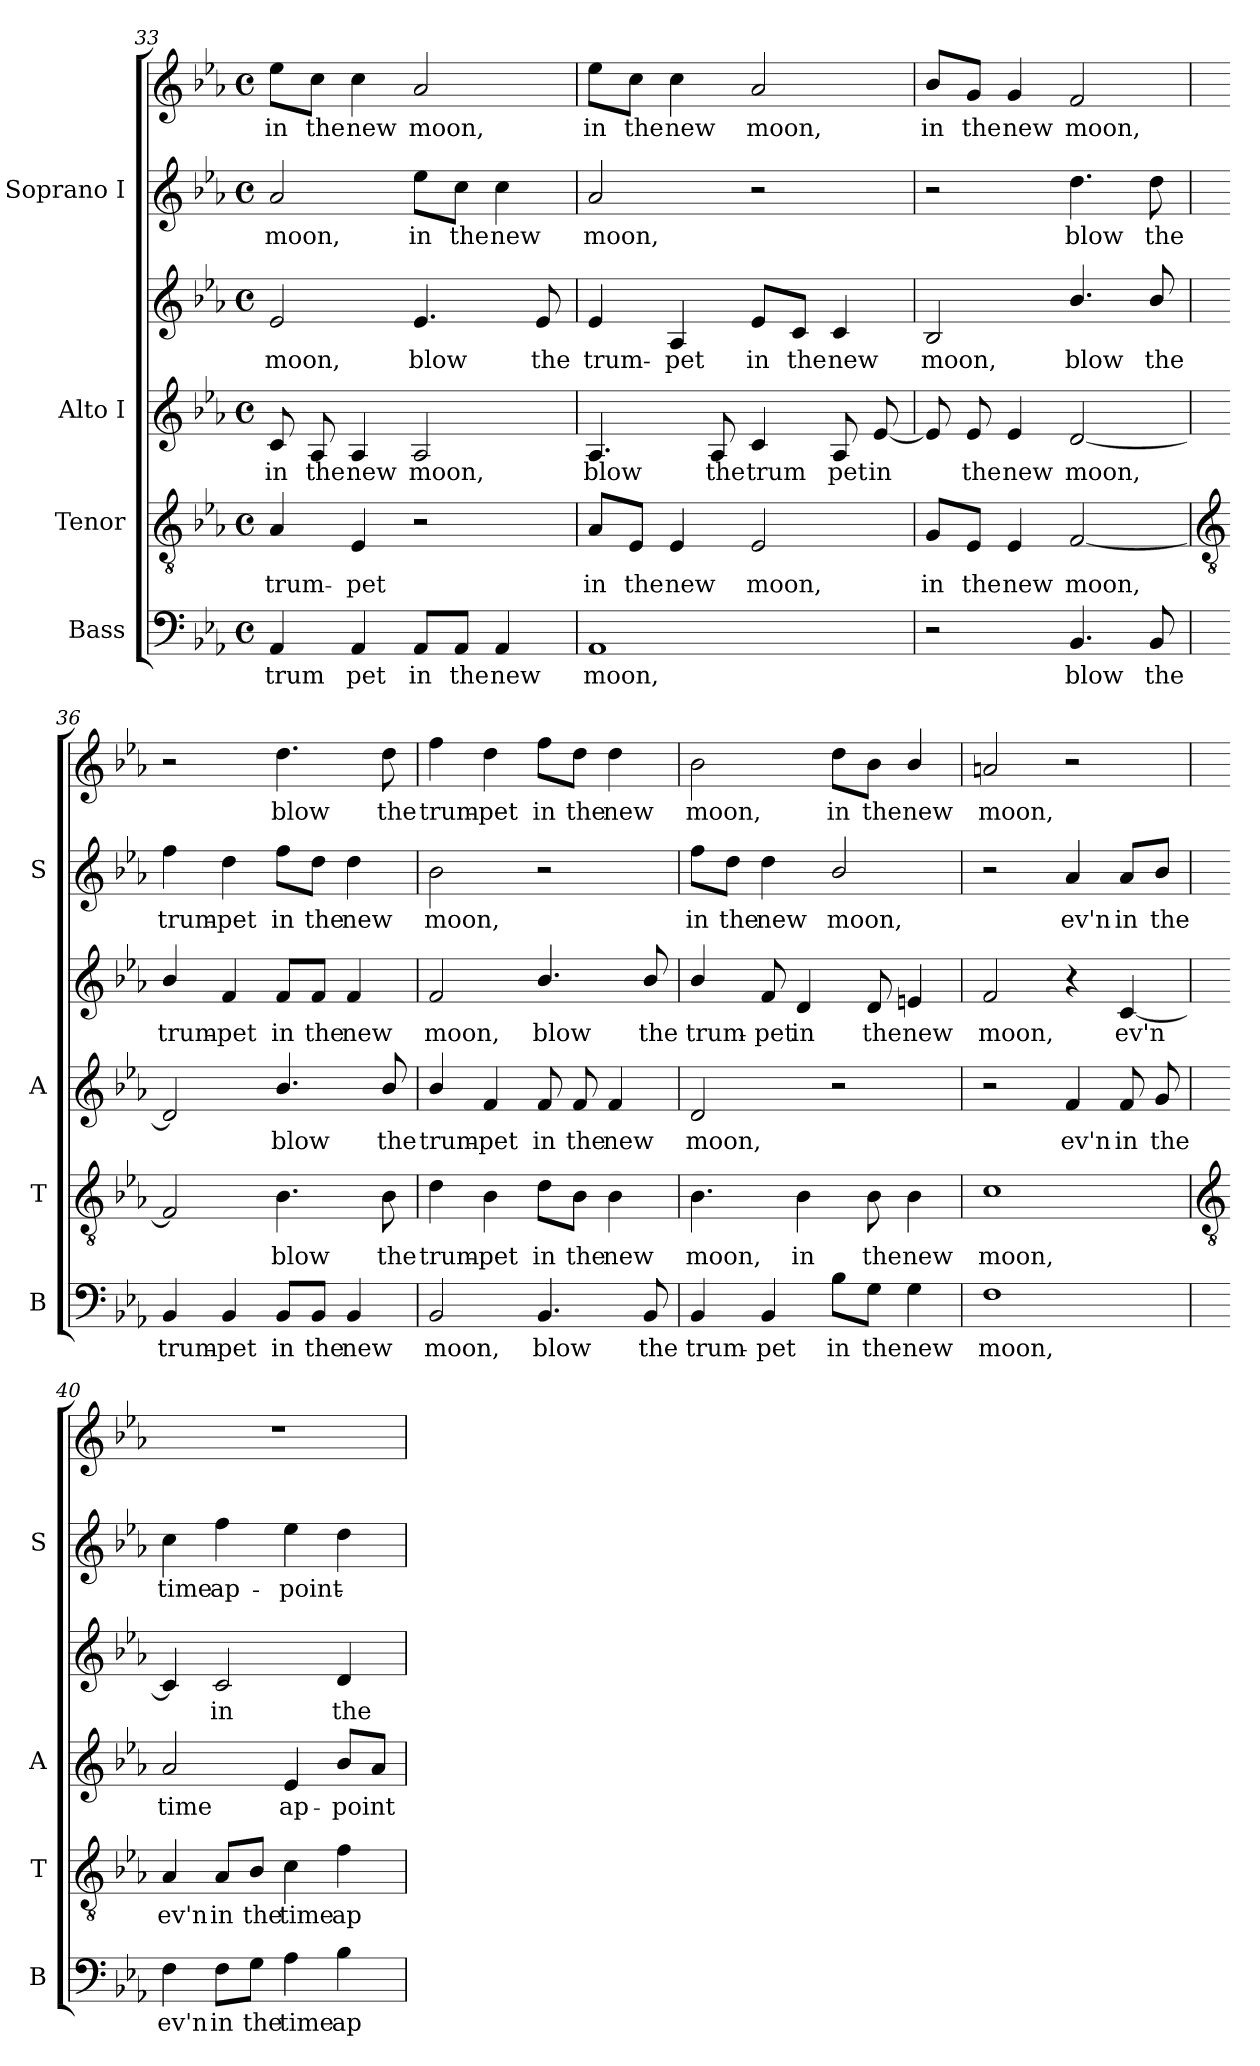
**kern	**text	**kern	**text	**kern	**text	**kern	**text	**kern	**text	**kern	**text
*part4	*part4	*part3	*part3	*part2	*part2	*part2	*part2	*part1	*part1	*part1	*part1
*staff6	*staff6	*staff5	*staff5	*staff4	*staff4	*staff3	*staff3	*staff2	*staff2	*staff1	*staff1
*I"Bass	*	*I"Tenor	*	*I"Alto I	*	*	*	*I"Soprano I	*	*	*
*I'B	*	*I'T	*	*I'A	*	*	*	*I'S	*	*	*
!!LO:LB:g=z
*clefF4	*	*clefGv2	*	*clefG2	*	*clefG2	*	*clefG2	*	*clefG2	*
*k[b-e-a-]	*	*k[b-e-a-]	*	*k[b-e-a-]	*	*k[b-e-a-]	*	*k[b-e-a-]	*	*k[b-e-a-]	*
*E-:	*	*E-:	*	*E-:	*	*E-:	*	*E-:	*	*E-:	*
*M4/4	*	*M4/4	*	*M4/4	*	*M4/4	*	*M4/4	*	*M4/4	*
*met(c)	*	*met(c)	*	*met(c)	*	*met(c)	*	*met(c)	*	*met(c)	*
=33	=33	=33	=33	=33	=33	=33	=33	=33	=33	=33	=33
!	!LO:LY:b	!	!LO:LY:b	!	!LO:LY:b	!	!LO:LY:b	!	!LO:LY:b	!	!LO:LY:b
4AA-	trum	4A-	trum-	8c	in	2e-	moon,	2a-	moon,	8ee-\L	in
!	!	!	!	!	!LO:LY:b	!	!	!	!	!	!LO:LY:b
.	.	.	.	8A-	the	.	.	.	.	8cc\J	the
!	!LO:LY:b	!	!LO:LY:b	!	!LO:LY:b	!	!	!	!	!	!LO:LY:b
4AA-	pet	4E-	-pet	4A-	new	.	.	.	.	4cc	new
!	!LO:LY:b	!	!	!	!LO:LY:b	!	!LO:LY:b	!	!LO:LY:b	!	!LO:LY:b
8AA-/L	in	2r	.	2A-	moon,	4.e-	blow	8ee-\L	in	2a-	moon,
!	!LO:LY:b	!	!	!	!	!	!	!	!LO:LY:b	!	!
8AA-/J	the	.	.	.	.	.	.	8cc\J	the	.	.
!	!LO:LY:b	!	!	!	!	!	!	!	!LO:LY:b	!	!
4AA-	new	.	.	.	.	.	.	4cc	new	.	.
!	!	!	!	!	!	!	!LO:LY:b	!	!	!	!
.	.	.	.	.	.	8e-	the	.	.	.	.
=34	=34	=34	=34	=34	=34	=34	=34	=34	=34	=34	=34
!	!LO:LY:b	!	!LO:LY:b	!	!LO:LY:b	!	!LO:LY:b	!	!LO:LY:b	!	!LO:LY:b
1AA-	moon,	8A-/L	in	4.A-	blow	4e-	trum-	2a-	moon,	8ee-\L	in
!	!	!	!LO:LY:b	!	!	!	!	!	!	!	!LO:LY:b
.	.	8E-/J	the	.	.	.	.	.	.	8cc\J	the
!	!	!	!LO:LY:b	!	!	!	!LO:LY:b	!	!	!	!LO:LY:b
.	.	4E-	new	.	.	4A-	-pet	.	.	4cc	new
!	!	!	!	!	!LO:LY:b	!	!	!	!	!	!
.	.	.	.	8A-	the	.	.	.	.	.	.
!	!	!	!LO:LY:b	!	!LO:LY:b	!	!LO:LY:b	!	!	!	!LO:LY:b
.	.	2E-	moon,	4c	trum	8e-/L	in	2r	.	2a-	moon,
!	!	!	!	!	!	!	!LO:LY:b	!	!	!	!
.	.	.	.	.	.	8c/J	the	.	.	.	.
!	!	!	!	!	!LO:LY:b	!	!LO:LY:b	!	!	!	!
.	.	.	.	8A-	pet	4c	new	.	.	.	.
!	!	!	!	!	!LO:LY:b	!	!	!	!	!	!
.	.	.	.	[8e-	in	.	.	.	.	.	.
=35	=35	=35	=35	=35	=35	=35	=35	=35	=35	=35	=35
!	!	!	!LO:LY:b	!	!	!	!LO:LY:b	!	!	!	!LO:LY:b
2r	.	8G/L	in	8e-]	.	2B-	moon,	2r	.	8b-/L	in
!	!	!	!LO:LY:b	!	!LO:LY:b	!	!	!	!	!	!LO:LY:b
.	.	8E-/J	the	8e-	the	.	.	.	.	8g/J	the
!	!	!	!LO:LY:b	!	!LO:LY:b	!	!	!	!	!	!LO:LY:b
.	.	4E-	new	4e-	new	.	.	.	.	4g	new
!	!LO:LY:b	!	!LO:LY:b	!	!LO:LY:b	!	!LO:LY:b	!	!LO:LY:b	!	!LO:LY:b
4.BB-	blow	[2F	moon,	[2d	moon,	4.b-/	blow	4.dd	blow	2f	moon,
!	!LO:LY:b	!	!	!	!	!	!LO:LY:b	!	!LO:LY:b	!	!
8BB-	the	.	.	.	.	8b-/	the	8dd	the	.	.
!!LO:LB:g=z
=36	=36	=36	=36	=36	=36	=36	=36	=36	=36	=36	=36
*	*	*clefGv2	*	*	*	*	*	*	*	*	*
!	!LO:LY:b	!	!	!	!	!	!LO:LY:b	!	!LO:LY:b	!	!
4BB-	trum-	2F]	.	2d]	.	4b-/	trum-	4ff	trum-	2r	.
!	!LO:LY:b	!	!	!	!	!	!LO:LY:b	!	!LO:LY:b	!	!
4BB-	-pet	.	.	.	.	4f	-pet	4dd	-pet	.	.
!	!LO:LY:b	!	!LO:LY:b	!	!LO:LY:b	!	!LO:LY:b	!	!LO:LY:b	!	!LO:LY:b
8BB-/L	in	4.B-	blow	4.b-/	blow	8f/L	in	8ff\L	in	4.dd	blow
!	!LO:LY:b	!	!	!	!	!	!LO:LY:b	!	!LO:LY:b	!	!
8BB-/J	the	.	.	.	.	8f/J	the	8dd\J	the	.	.
!	!LO:LY:b	!	!	!	!	!	!LO:LY:b	!	!LO:LY:b	!	!
4BB-	new	.	.	.	.	4f	new	4dd	new	.	.
!	!	!	!LO:LY:b	!	!LO:LY:b	!	!	!	!	!	!LO:LY:b
.	.	8B-	the	8b-/	the	.	.	.	.	8dd	the
=37	=37	=37	=37	=37	=37	=37	=37	=37	=37	=37	=37
!	!LO:LY:b	!	!LO:LY:b	!	!LO:LY:b	!	!LO:LY:b	!	!LO:LY:b	!	!LO:LY:b
2BB-	moon,	4d	trum-	4b-/	trum-	2f	moon,	2b-	moon,	4ff	trum-
!	!	!	!LO:LY:b	!	!LO:LY:b	!	!	!	!	!	!LO:LY:b
.	.	4B-	-pet	4f	-pet	.	.	.	.	4dd	-pet
!	!LO:LY:b	!	!LO:LY:b	!	!LO:LY:b	!	!LO:LY:b	!	!	!	!LO:LY:b
4.BB-	blow	8d\L	in	8f	in	4.b-/	blow	2r	.	8ff\L	in
!	!	!	!LO:LY:b	!	!LO:LY:b	!	!	!	!	!	!LO:LY:b
.	.	8B-\J	the	8f	the	.	.	.	.	8dd\J	the
!	!	!	!LO:LY:b	!	!LO:LY:b	!	!	!	!	!	!LO:LY:b
.	.	4B-	new	4f	new	.	.	.	.	4dd	new
!	!LO:LY:b	!	!	!	!	!	!LO:LY:b	!	!	!	!
8BB-	the	.	.	.	.	8b-/	the	.	.	.	.
=38	=38	=38	=38	=38	=38	=38	=38	=38	=38	=38	=38
!	!LO:LY:b	!	!LO:LY:b	!	!LO:LY:b	!	!LO:LY:b	!	!LO:LY:b	!	!LO:LY:b
4BB-	trum-	4.B-	moon,	2d	moon,	4b-/	trum-	8ff\L	in	2b-	moon,
!	!	!	!	!	!	!	!	!	!LO:LY:b	!	!
.	.	.	.	.	.	.	.	8dd\J	the	.	.
!	!LO:LY:b	!	!	!	!	!	!LO:LY:b	!	!LO:LY:b	!	!
4BB-	-pet	.	.	.	.	8f	-pet	4dd	new	.	.
!	!	!	!LO:LY:b	!	!	!	!LO:LY:b	!	!	!	!
.	.	4B-	in	.	.	4d	in	.	.	.	.
!	!LO:LY:b	!	!	!	!	!	!	!	!LO:LY:b	!	!LO:LY:b
8B-\L	in	.	.	2r	.	.	.	2b-/	moon,	8dd\L	in
!	!LO:LY:b	!	!LO:LY:b	!	!	!	!LO:LY:b	!	!	!	!LO:LY:b
8G\J	the	8B-	the	.	.	8d	the	.	.	8b-\J	the
!	!LO:LY:b	!	!LO:LY:b	!	!	!	!LO:LY:b	!	!	!	!LO:LY:b
4G	new	4B-	new	.	.	4en	new	.	.	4b-/	new
=39	=39	=39	=39	=39	=39	=39	=39	=39	=39	=39	=39
!	!LO:LY:b	!	!LO:LY:b	!	!	!	!LO:LY:b	!	!	!	!LO:LY:b
1F	moon,	1c	moon,	2r	.	2f	moon,	2r	.	2an	moon,
!	!	!	!	!	!LO:LY:b	!	!	!	!LO:LY:b	!	!
.	.	.	.	4f	ev'n	4r	.	4a-	ev'n	2r	.
!	!	!	!	!	!LO:LY:b	!	!LO:LY:b	!	!LO:LY:b	!	!
.	.	.	.	8f	in	[4c	ev'n	8a-/L	in	.	.
!	!	!	!	!	!LO:LY:b	!	!	!	!LO:LY:b	!	!
.	.	.	.	8g	the	.	.	8b-/J	the	.	.
!!LO:LB:g=z
=40	=40	=40	=40	=40	=40	=40	=40	=40	=40	=40	=40
*	*	*clefGv2	*	*	*	*	*	*	*	*	*
!	!LO:LY:b	!	!LO:LY:b	!	!LO:LY:b	!	!	!	!LO:LY:b	!	!
4F	ev'n	4A-	ev'n	2a-	time	4c]	.	4cc	time	1r	.
!	!LO:LY:b	!	!LO:LY:b	!	!	!	!LO:LY:b	!	!LO:LY:b	!	!
8F\L	in	8A-/L	in	.	.	2c	in	4ff	ap-	.	.
!	!LO:LY:b	!	!LO:LY:b	!	!	!	!	!	!	!	!
8G\J	the	8B-/J	the	.	.	.	.	.	.	.	.
!	!LO:LY:b	!	!LO:LY:b	!	!LO:LY:b	!	!	!	!LO:LY:b	!	!
4A-	time	4c	time	4e-	ap-	.	.	4ee-	-point-	.	.
!	!LO:LY:b	!	!LO:LY:b	!	!LO:LY:b	!	!LO:LY:b	!	!	!	!
4B-	ap-	4f	ap-	8b-L	-point-	4d	the	4dd	.	.	.
.	.	.	.	8a-J	.	.	.	.	.	.	.
=	=	=	=	=	=	=	=	=	=	=	=
*-	*-	*-	*-	*-	*-	*-	*-	*-	*-	*-	*-
